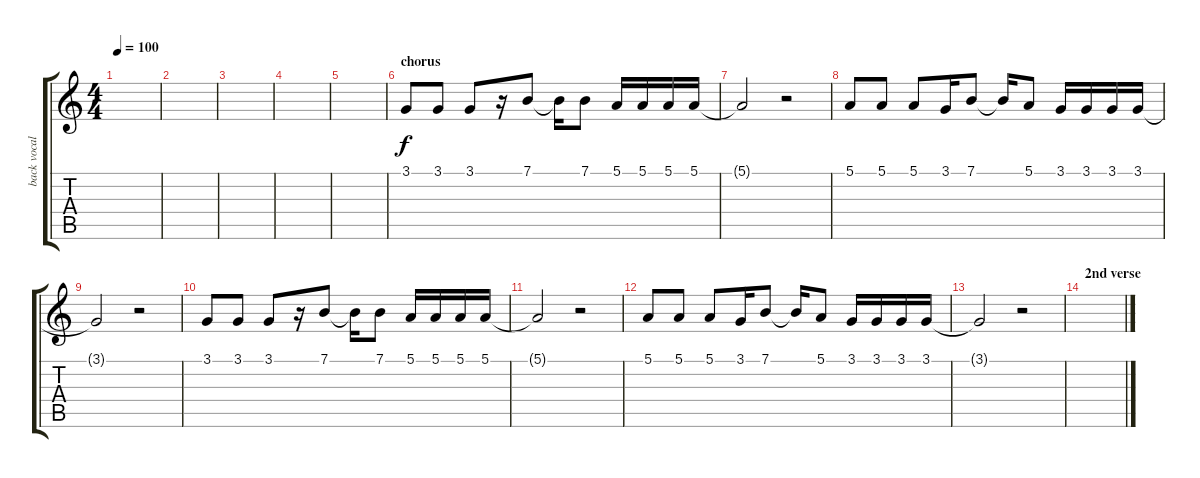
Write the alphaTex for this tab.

\track ("back vocal II" "back vocal") {instrument oboe}
\staff {score tabs}
\tuning (E4 B3 G3 D3 A2 E2) {hide}
\ts (4 4)
\tempo 100
\clef g2
\ks c
|
|
|
|
|
\section ("" "chorus")
3.1.8 3.1.8 3.1.8 r.16 7.1.8 7.1{t}.16 7.1.8 5.1.16 5.1.16 5.1.16 5.1.16 |
5.1{t}.2 r.2 |
5.1.8 5.1.8 5.1.8 3.1.16 7.1.8 7.1{t}.16 5.1.8 3.1.16 3.1.16 3.1.16 3.1.16 |
3.1{t}.2 r.2 |
3.1.8 3.1.8 3.1.8 r.16 7.1.8 7.1{t}.16 7.1.8 5.1.16 5.1.16 5.1.16 5.1.16 |
5.1{t}.2 r.2 |
5.1.8 5.1.8 5.1.8 3.1.16 7.1.8 7.1{t}.16 5.1.8 3.1.16 3.1.16 3.1.16 3.1.16 |
3.1{t}.2 r.2 |
\section ("" "2nd verse")
